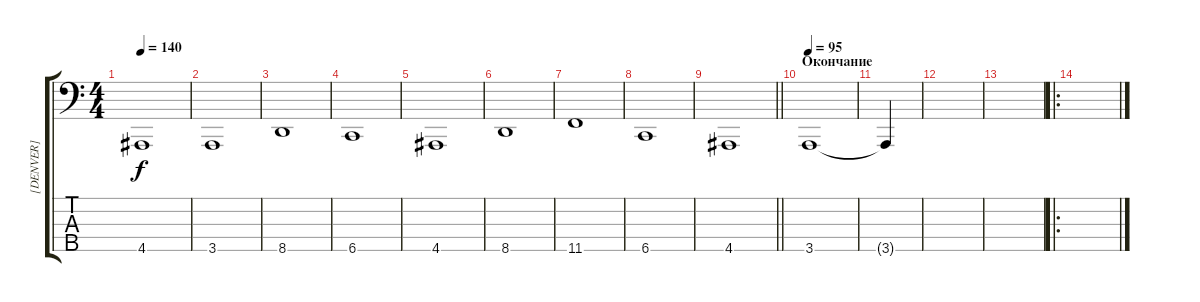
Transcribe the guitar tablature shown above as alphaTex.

\track ("[DENVER]" "[DENVER]") {instrument electricbassfinger}
\staff {score tabs}
\tuning (D2 A1 E1 B0 Gb0) {hide}
\ts (4 4)
\tempo 140
\clef f4
\ks c
4.5.1{dy f} |
3.5.1 |
8.5.1 |
6.5.1 |
4.5.1 |
8.5.1 |
11.5.1 |
6.5.1 |
\barLineRight lightlight
4.5.1 |
\section ("" "Окончание")
\tempo 95
3.5.1 |
3.5{t}.4 |
|
|
\ro
